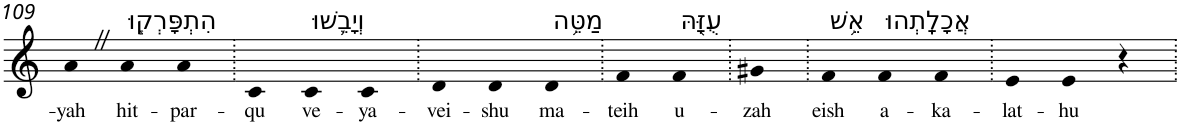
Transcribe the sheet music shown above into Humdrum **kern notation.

**kern	**text
*part1	*part1
*staff1	*staff1
*I"Piano	*
*I'Pno	*
!!LO:PB:g=z
*clefG2	*
*k[]	*
=109	=109
!	!LO:LY:b
4aZ	-yah
!LO:TX:a:t=הִתְפָּרְק֧וּ	!
!	!LO:LY:b
4a	hit-
!	!LO:LY:b
4a	-par-
=110.	=110.
!	!LO:LY:b
4c	-qu
!LO:TX:a:t=וְיָבֵ֛שׁוּ	!
!	!LO:LY:b
4c	ve-
!	!LO:LY:b
4c	-ya-
=111.	=111.
!	!LO:LY:b
4d	-vei-
!	!LO:LY:b
4d	-shu
!LO:TX:a:t=מַטֵּ֥ה	!
!	!LO:LY:b
4d	ma-
=112.	=112.
!	!LO:LY:b
4f	-teih
!LO:TX:a:t=עֻזָּ֖הּ	!
!	!LO:LY:b
4f	u-
=113.	=113.
!	!LO:LY:b
4g#X	-zah
=114.	=114.
!LO:TX:a:t=אֵ֥שׁ	!
!	!LO:LY:b
4f	eish
!LO:TX:a:t=אֲכָלָֽתְהוּ	!
!	!LO:LY:b
4f	a-
!	!LO:LY:b
4f	-ka-
=115.	=115.
!	!LO:LY:b
4e	-lat-
!	!LO:LY:b
4e	-hu
4r	.
=.	=.
*-	*-
